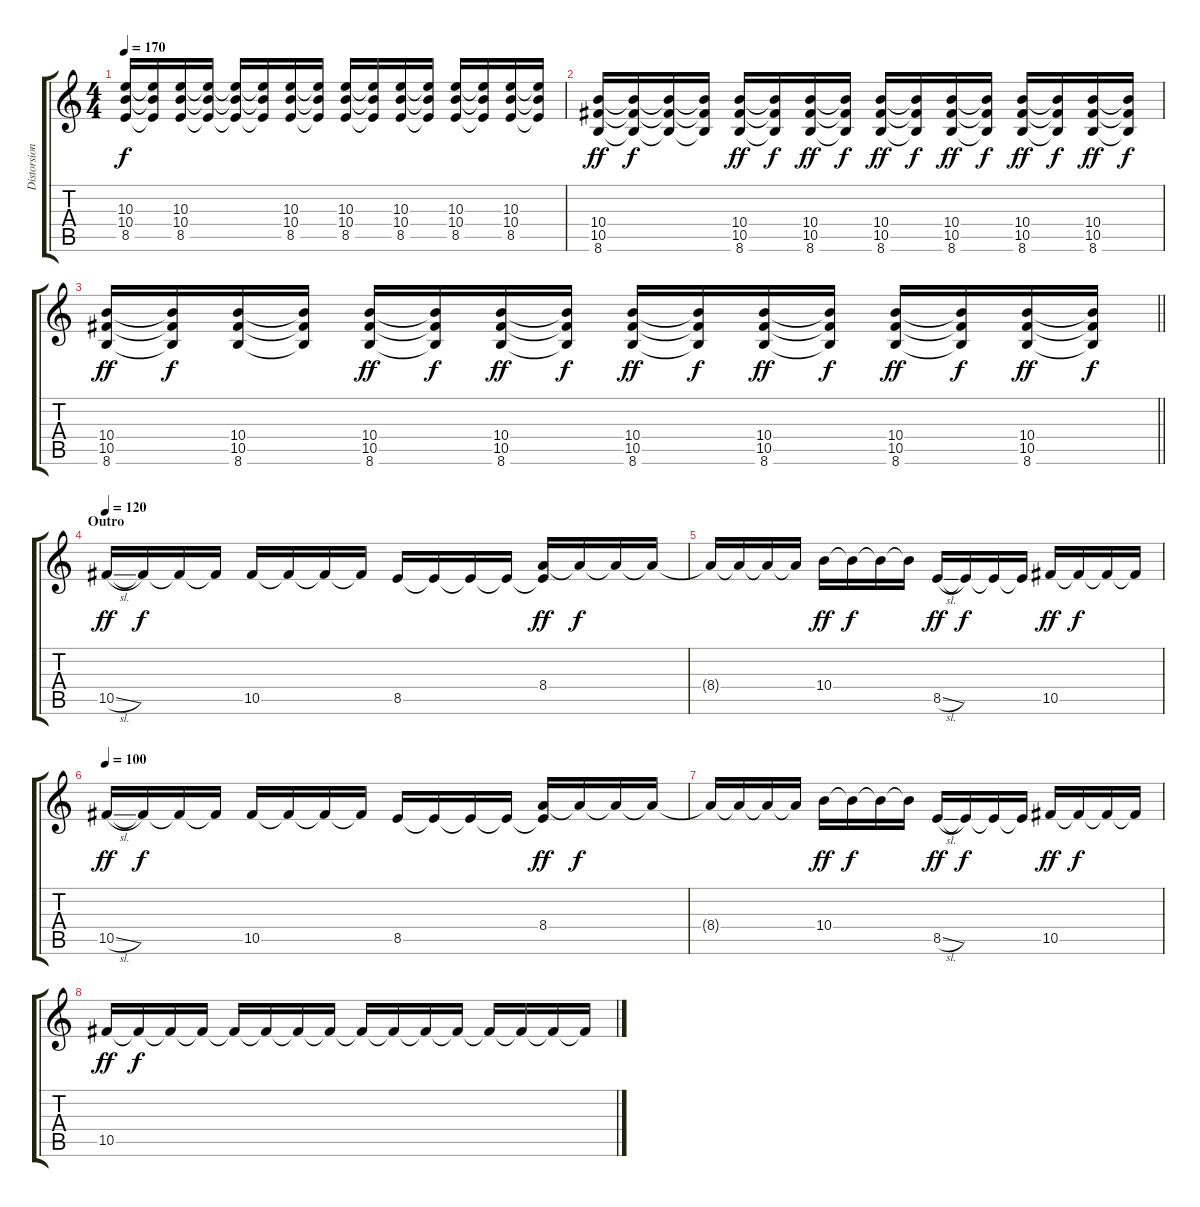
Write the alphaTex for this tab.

\track ("Distorsion" "Distorsion") {instrument distortionguitar}
\staff {score tabs}
\tuning (Eb4 Bb3 Gb3 Db3 Ab2 Eb2) {hide}
\ts (4 4)
\tempo 170
\clef g2
\ks c
(10.3{t} 10.4{t} 8.5{t}).16{dy f} (10.3{t} 10.4{t} 8.5{t}).16 (10.3 10.4 8.5).16 (10.3{t} 10.4{t} 8.5{t}).16 (10.3{t} 10.4{t} 8.5{t}).16 (10.3{t} 10.4{t} 8.5{t}).16 (10.3 10.4 8.5).16 (10.3{t} 10.4{t} 8.5{t}).16 (10.3 10.4 8.5).16 (10.3{t} 10.4{t} 8.5{t}).16 (10.3 10.4 8.5).16 (10.3{t} 10.4{t} 8.5{t}).16 (10.3 10.4 8.5).16 (10.3{t} 10.4{t} 8.5{t}).16 (10.3 10.4 8.5).16 (10.3{t} 10.4{t} 8.5{t}).16 |
(10.4 10.5 8.6).16{dy ff} (10.4{t} 10.5{t} 8.6{t}).16{dy f} (10.4{t} 10.5{t} 8.6{t}).16 (10.4{t} 10.5{t} 8.6{t}).16 (10.4 10.5 8.6).16{dy ff} (10.4{t} 10.5{t} 8.6{t}).16{dy f} (10.4 10.5 8.6).16{dy ff} (10.4{t} 10.5{t} 8.6{t}).16{dy f} (10.4 10.5 8.6).16{dy ff} (10.4{t} 10.5{t} 8.6{t}).16{dy f} (10.4 10.5 8.6).16{dy ff} (10.4{t} 10.5{t} 8.6{t}).16{dy f} (10.4 10.5 8.6).16{dy ff} (10.4{t} 10.5{t} 8.6{t}).16{dy f} (10.4 10.5 8.6).16{dy ff} (10.4{t} 10.5{t} 8.6{t}).16{dy f} |
\barLineRight lightlight
(10.4 10.5 8.6).16{dy ff} (10.4{t} 10.5{t} 8.6{t}).16{dy f} (10.4 10.5 8.6).16 (10.4{t} 10.5{t} 8.6{t}).16 (10.4 10.5 8.6).16{dy ff} (10.4{t} 10.5{t} 8.6{t}).16{dy f} (10.4 10.5 8.6).16{dy ff} (10.4{t} 10.5{t} 8.6{t}).16{dy f} (10.4 10.5 8.6).16{dy ff} (10.4{t} 10.5{t} 8.6{t}).16{dy f} (10.4 10.5 8.6).16{dy ff} (10.4{t} 10.5{t} 8.6{t}).16{dy f} (10.4 10.5 8.6).16{dy ff} (10.4{t} 10.5{t} 8.6{t}).16{dy f} (10.4 10.5 8.6).16{dy ff} (10.4{t} 10.5{t} 8.6{t}).16{dy f} |
\section ("" "Outro")
\tempo 120
10.5{sl}.16{dy ff} 10.5{t}.16{dy f} 10.5{t}.16 10.5{t}.16 10.5.16 10.5{t}.16 10.5{t}.16 10.5{t}.16 8.5.16 8.5{t}.16 8.5{t}.16 8.5{t}.16 (8.4 8.5{t}).16{dy ff} 8.4{t}.16{dy f} 8.4{t}.16 8.4{t}.16 |
8.4{t}.16 8.4{t}.16 8.4{t}.16 8.4{t}.16 10.4.16{dy ff} 10.4{t}.16{dy f} 10.4{t}.16 10.4{t}.16 8.5{sl}.16{dy ff} 8.5{t}.16{dy f} 8.5{t}.16 8.5{t}.16 10.5.16{dy ff} 10.5{t}.16{dy f} 10.5{t}.16 10.5{t}.16 |
\tempo 100
10.5{sl}.16{dy ff} 10.5{t}.16{dy f} 10.5{t}.16 10.5{t}.16 10.5.16 10.5{t}.16 10.5{t}.16 10.5{t}.16 8.5.16 8.5{t}.16 8.5{t}.16 8.5{t}.16 (8.4 8.5{t}).16{dy ff} 8.4{t}.16{dy f} 8.4{t}.16 8.4{t}.16 |
8.4{t}.16 8.4{t}.16 8.4{t}.16 8.4{t}.16 10.4.16{dy ff} 10.4{t}.16{dy f} 10.4{t}.16 10.4{t}.16 8.5{sl}.16{dy ff} 8.5{t}.16{dy f} 8.5{t}.16 8.5{t}.16 10.5.16{dy ff} 10.5{t}.16{dy f} 10.5{t}.16 10.5{t}.16 |
10.5.16{dy ff} 10.5{t}.16{dy f} 10.5{t}.16 10.5{t}.16 10.5{t}.16 10.5{t}.16 10.5{t}.16 10.5{t}.16 10.5{t}.16 10.5{t}.16 10.5{t}.16 10.5{t}.16 10.5{t}.16 10.5{t}.16 10.5{t}.16 10.5{t}.16
